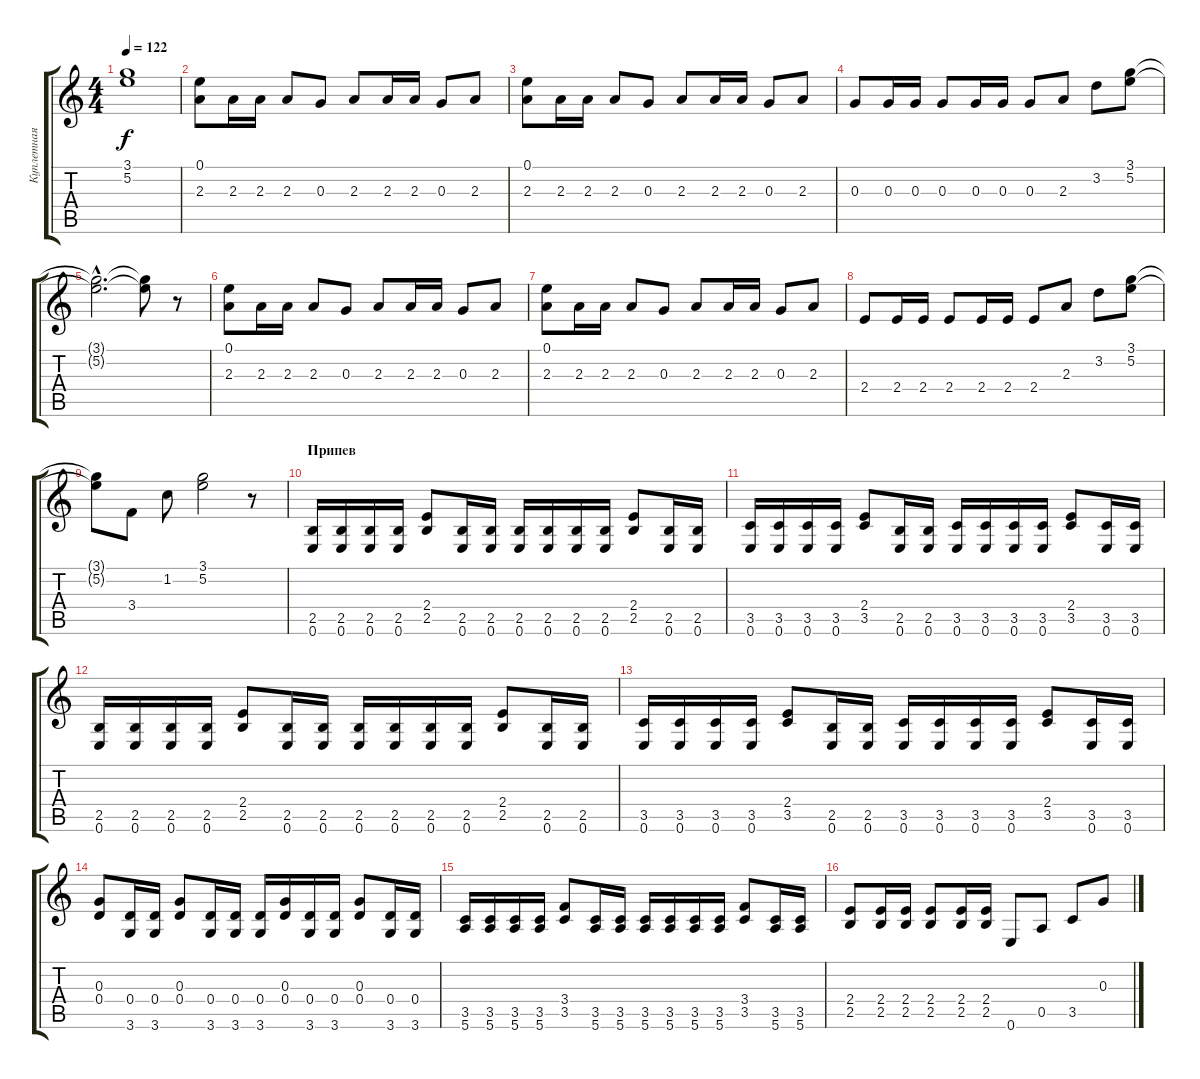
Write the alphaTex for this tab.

\track ("Куплетная тема 'n' Соло" "Куплетная ") {instrument distortionguitar}
\staff {score tabs}
\tuning (E4 B3 G3 D3 A2 E2) {hide}
\ts (4 4)
\tempo 122
\clef g2
\ks c
(3.1{t} 5.2{t}).1{dy f} |
(0.1 2.3).8 2.3.16 2.3.16 2.3.8 0.3.8 2.3.8 2.3.16 2.3.16 0.3.8 2.3.8 |
(0.1 2.3).8 2.3.16 2.3.16 2.3.8 0.3.8 2.3.8 2.3.16 2.3.16 0.3.8 2.3.8 |
0.3.8 0.3.16 0.3.16 0.3.8 0.3.16 0.3.16 0.3.8 2.3.8 3.2.8 (3.1 5.2).8 |
(3.1{hac t} 5.2{hac t}).2{d} (3.1{t} 5.2{t}).8 r.8 |
(0.1 2.3).8 2.3.16 2.3.16 2.3.8 0.3.8 2.3.8 2.3.16 2.3.16 0.3.8 2.3.8 |
(0.1 2.3).8 2.3.16 2.3.16 2.3.8 0.3.8 2.3.8 2.3.16 2.3.16 0.3.8 2.3.8 |
2.4.8 2.4.16 2.4.16 2.4.8 2.4.16 2.4.16 2.4.8 2.3.8 3.2.8 (3.1 5.2).8 |
(3.1{t} 5.2{t}).8 3.4.8 1.2.8 (3.1 5.2).2 r.8 |
\section ("" "Припев")
(2.5 0.6).16 (2.5 0.6).16 (2.5 0.6).16 (2.5 0.6).16 (2.4 2.5).8 (2.5 0.6).16 (2.5 0.6).16 (2.5 0.6).16 (2.5 0.6).16 (2.5 0.6).16 (2.5 0.6).16 (2.4 2.5).8 (2.5 0.6).16 (2.5 0.6).16 |
(3.5 0.6).16 (3.5 0.6).16 (3.5 0.6).16 (3.5 0.6).16 (2.4 3.5).8 (2.5 0.6).16 (2.5 0.6).16 (3.5 0.6).16 (3.5 0.6).16 (3.5 0.6).16 (3.5 0.6).16 (2.4 3.5).8 (3.5 0.6).16 (3.5 0.6).16 |
(2.5 0.6).16 (2.5 0.6).16 (2.5 0.6).16 (2.5 0.6).16 (2.4 2.5).8 (2.5 0.6).16 (2.5 0.6).16 (2.5 0.6).16 (2.5 0.6).16 (2.5 0.6).16 (2.5 0.6).16 (2.4 2.5).8 (2.5 0.6).16 (2.5 0.6).16 |
(3.5 0.6).16 (3.5 0.6).16 (3.5 0.6).16 (3.5 0.6).16 (2.4 3.5).8 (2.5 0.6).16 (2.5 0.6).16 (3.5 0.6).16 (3.5 0.6).16 (3.5 0.6).16 (3.5 0.6).16 (2.4 3.5).8 (3.5 0.6).16 (3.5 0.6).16 |
(0.3 0.4).8 (0.4 3.6).16 (0.4 3.6).16 (0.3 0.4).8 (0.4 3.6).16 (0.4 3.6).16 (0.4 3.6).16 (0.3 0.4).16 (0.4 3.6).16 (0.4 3.6).16 (0.3 0.4).8 (0.4 3.6).16 (0.4 3.6).16 |
(3.5 5.6).16 (3.5 5.6).16 (3.5 5.6).16 (3.5 5.6).16 (3.4 3.5).8 (3.5 5.6).16 (3.5 5.6).16 (3.5 5.6).16 (3.5 5.6).16 (3.5 5.6).16 (3.5 5.6).16 (3.4 3.5).8 (3.5 5.6).16 (3.5 5.6).16 |
(2.4 2.5).8 (2.4 2.5).16 (2.4 2.5).16 (2.4 2.5).8 (2.4 2.5).16 (2.4 2.5).16 0.6.8 0.5.8 3.5.8 0.3.8
